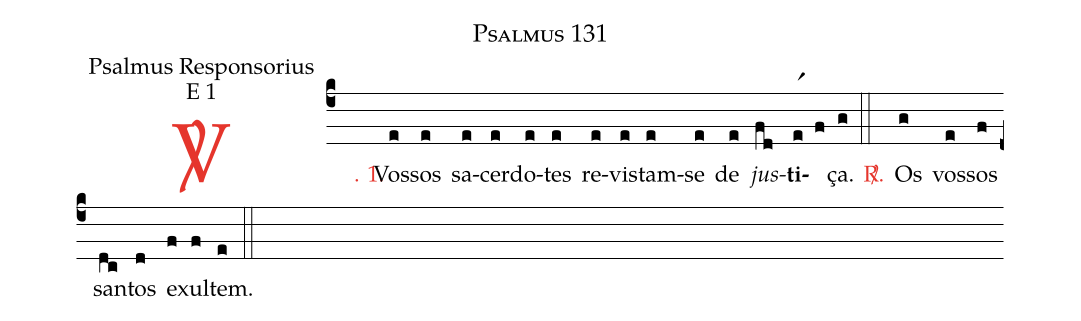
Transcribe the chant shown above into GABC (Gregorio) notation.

name: Psalmus 131;
office-part: Psalmus Responsorius;
mode: E 1;
%%
(c4)

<c><sp>V/</sp>. 1.</c>() Vos(e)sos(e) sa(e)cer(e)do(e)tes(e) re(e)vis(e)tam-(e)se(e) de(e) <i>jus</i>(fd)<b>ti</b>(er1 f)ça.(g)

(::)

<nlba><c><sp>R/</sp>.</c>() Os</nlba>(g) vos(e)sos(f) san(dc)tos(d) e(f)xul(f)tem.(e)

(::)
